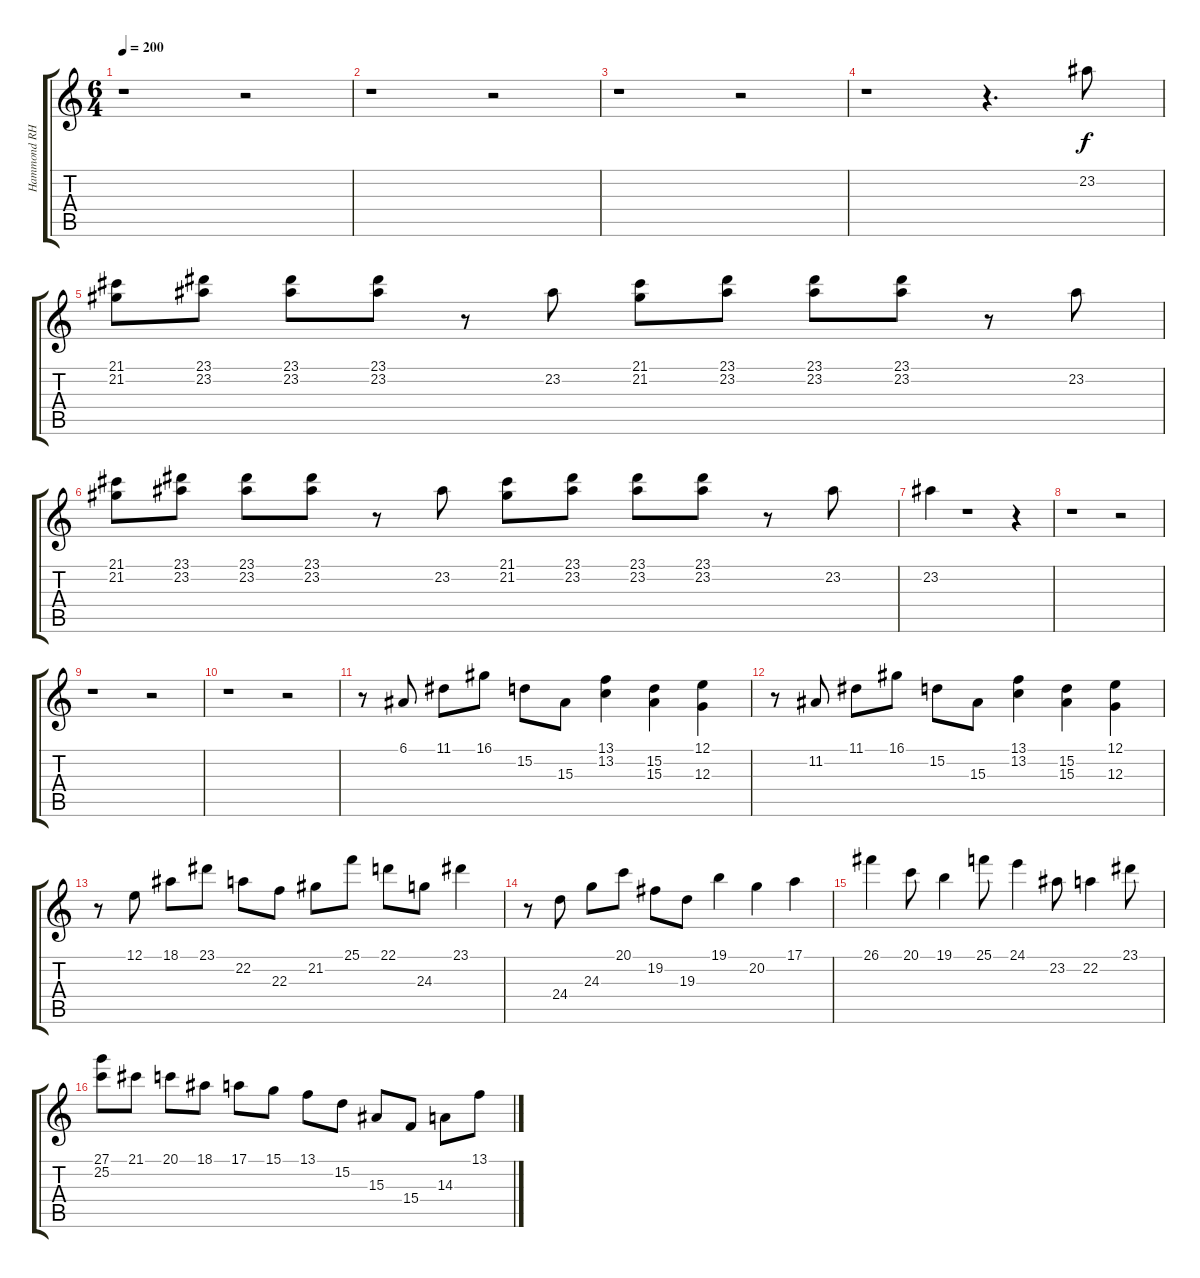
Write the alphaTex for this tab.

\track ("Hammond RH" "Hammond RH") {instrument percussiveorgan}
\staff {score tabs}
\tuning (E4 B3 G3 D3 A2 E2) {hide}
\ts (6 4)
\tempo 200
\clef g2
\ks c
r.1{dy f} r.2 |
r.1 r.2 |
r.1 r.2 |
r.1 r.4{d} 23.2.8 |
(21.1 21.2).8 (23.1 23.2).8 (23.1 23.2).8 (23.1 23.2).8 r.8 23.2.8 (21.1 21.2).8 (23.1 23.2).8 (23.1 23.2).8 (23.1 23.2).8 r.8 23.2.8 |
(21.1 21.2).8 (23.1 23.2).8 (23.1 23.2).8 (23.1 23.2).8 r.8 23.2.8 (21.1 21.2).8 (23.1 23.2).8 (23.1 23.2).8 (23.1 23.2).8 r.8 23.2.8 |
23.2.4 r.1 r.4 |
r.1 r.2 |
r.1 r.2 |
r.1 r.2 |
r.8 6.1.8 11.1.8 16.1.8 15.2.8 15.3.8 (13.1 13.2).4 (15.2 15.3).4 (12.1 12.3).4 |
r.8 11.2.8 11.1.8 16.1.8 15.2.8 15.3.8 (13.1 13.2).4 (15.2 15.3).4 (12.1 12.3).4 |
r.8 12.1.8 18.1.8 23.1.8 22.2.8 22.3.8 21.2.8 25.1.8 22.1.8 24.3.8 23.1.4 |
r.8 24.4.8 24.3.8 20.1.8 19.2.8 19.3.8 19.1.4 20.2.4 17.1.4 |
26.1.4 20.1.8 19.1.4 25.1.8 24.1.4 23.2.8 22.2.4 23.1.8 |
(27.1 25.2).8 21.1.8 20.1.8 18.1.8 17.1.8 15.1.8 13.1.8 15.2.8 15.3.8 15.4.8 14.3.8 13.1.8
